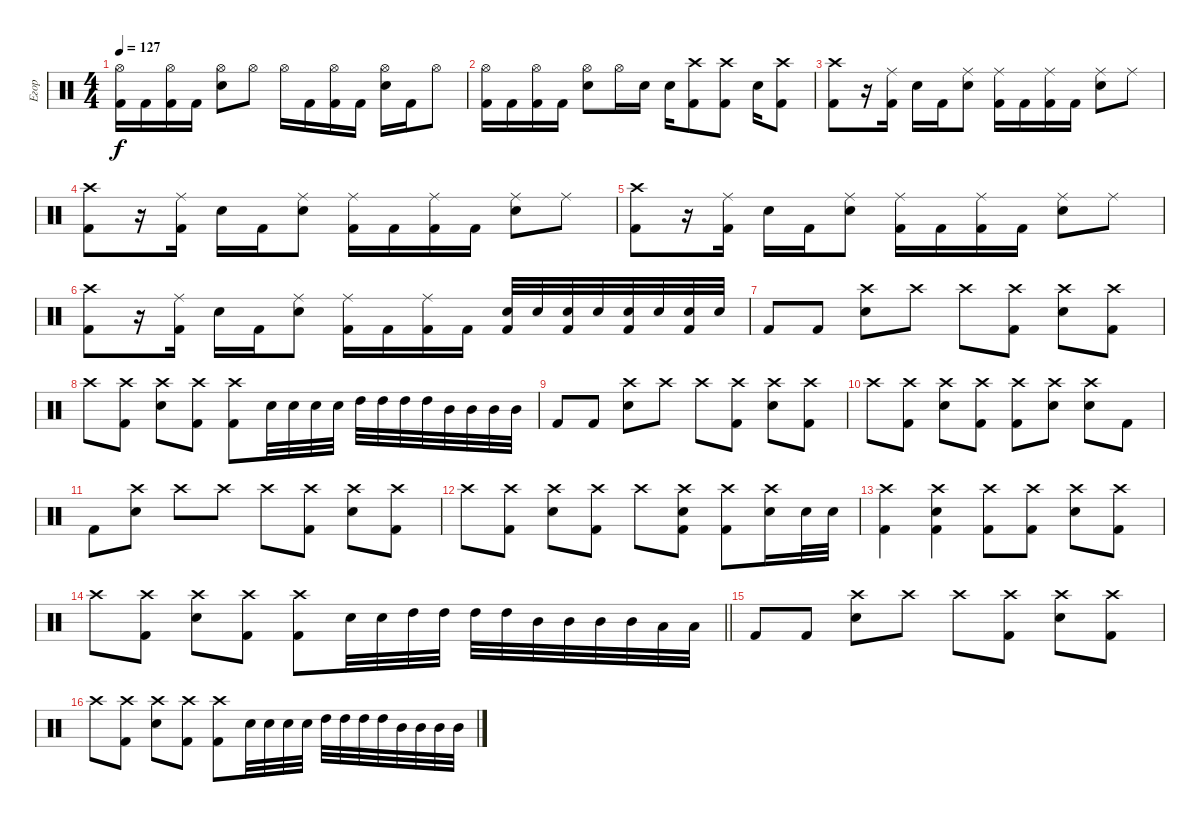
\track ("Егор" "Егор") {instrument percussion}
\staff {score}
\articulation defaults
\ts (4 4)
\tempo 127
\clef neutral
\ks c
("Hi-Hat (open)" "Kick (hit) 2").16{dy f} "Kick (hit) 2".16 ("Hi-Hat (open)" "Kick (hit) 2").16 "Kick (hit) 2".16 ("Hi-Hat (open)" "Electric Snare (hit)").8 "Hi-Hat (open)".8 "Hi-Hat (open)".16 "Kick (hit) 2".16 ("Hi-Hat (open)" "Kick (hit) 2").16 "Kick (hit) 2".16 ("Hi-Hat (open)" "Electric Snare (hit)").16 "Kick (hit) 2".16 "Hi-Hat (open)".8 |
("Hi-Hat (open)" "Kick (hit) 2").16 "Kick (hit) 2".16 ("Hi-Hat (open)" "Kick (hit) 2").16 "Kick (hit) 2".16 ("Hi-Hat (open)" "Electric Snare (hit)").8 "Hi-Hat (open)".16 "Electric Snare (hit)".16 "Electric Snare (hit)".16 ("Crash high (hit)" "Kick (hit) 2").8 ("Crash high (hit)" "Kick (hit) 2").8 "Electric Snare (hit)".16 ("Crash high (hit)" "Kick (hit) 2").8 |
("Crash high (hit)" "Kick (hit) 2").8 r.16 ("Ride (middle)" "Kick (hit) 2").16 "Electric Snare (hit)".16 "Kick (hit) 2".16 ("Ride (middle)" "Electric Snare (hit)").8 ("Ride (middle)" "Kick (hit) 2").16 "Kick (hit) 2".16 ("Ride (middle)" "Kick (hit) 2").16 "Kick (hit) 2".16 ("Ride (middle)" "Electric Snare (hit)").8 "Ride (middle)".8 |
("Crash high (hit)" "Kick (hit) 2").8 r.16 ("Ride (middle)" "Kick (hit) 2").16 "Electric Snare (hit)".16 "Kick (hit) 2".16 ("Ride (middle)" "Electric Snare (hit)").8 ("Ride (middle)" "Kick (hit) 2").16 "Kick (hit) 2".16 ("Ride (middle)" "Kick (hit) 2").16 "Kick (hit) 2".16 ("Ride (middle)" "Electric Snare (hit)").8 "Ride (middle)".8 |
("Crash high (hit)" "Kick (hit) 2").8 r.16 ("Ride (middle)" "Kick (hit) 2").16 "Electric Snare (hit)".16 "Kick (hit) 2".16 ("Ride (middle)" "Electric Snare (hit)").8 ("Ride (middle)" "Kick (hit) 2").16 "Kick (hit) 2".16 ("Ride (middle)" "Kick (hit) 2").16 "Kick (hit) 2".16 ("Ride (middle)" "Electric Snare (hit)").8 "Ride (middle)".8 |
("Crash high (hit)" "Kick (hit) 2").8 r.16 ("Ride (middle)" "Kick (hit) 2").16 "Electric Snare (hit)".16 "Kick (hit) 2".16 ("Ride (middle)" "Electric Snare (hit)").8 ("Ride (middle)" "Kick (hit) 2").16 "Kick (hit) 2".16 ("Ride (middle)" "Kick (hit) 2").16 "Kick (hit) 2".16 ("Electric Snare (hit)" "Kick (hit) 2").32 "Electric Snare (hit)".32 ("Electric Snare (hit)" "Kick (hit) 2").32 "Electric Snare (hit)".32 ("Electric Snare (hit)" "Kick (hit) 2").32 "Electric Snare (hit)".32 ("Electric Snare (hit)" "Kick (hit) 2").32 "Electric Snare (hit)".32 |
"Kick (hit) 2".8 "Kick (hit) 2".8 ("Crash high (hit)" "Electric Snare (hit)").8 "Crash high (hit)".8 "Crash high (hit)".8 ("Crash high (hit)" "Kick (hit) 2").8 ("Crash high (hit)" "Electric Snare (hit)").8 ("Crash high (hit)" "Kick (hit) 2").8 |
"Crash high (hit)".8 ("Crash high (hit)" "Kick (hit) 2").8 ("Crash high (hit)" "Electric Snare (hit)").8 ("Crash high (hit)" "Kick (hit) 2").8 ("Crash high (hit)" "Kick (hit) 2").8 "Electric Snare (hit)".32 "Electric Snare (hit)".32 "Electric Snare (hit)".32 "Electric Snare (hit)".32 "High Tom (hit)".32 "High Tom (hit)".32 "High Tom (hit)".32 "High Tom (hit)".32 "Mid Tom (hit)".32 "Mid Tom (hit)".32 "Mid Tom (hit)".32 "Mid Tom (hit)".32 |
"Kick (hit) 2".8 "Kick (hit) 2".8 ("Crash high (hit)" "Electric Snare (hit)").8 "Crash high (hit)".8 "Crash high (hit)".8 ("Crash high (hit)" "Kick (hit) 2").8 ("Crash high (hit)" "Electric Snare (hit)").8 ("Crash high (hit)" "Kick (hit) 2").8 |
"Crash high (hit)".8 ("Crash high (hit)" "Kick (hit) 2").8 ("Crash high (hit)" "Electric Snare (hit)").8 ("Crash high (hit)" "Kick (hit) 2").8 ("Crash high (hit)" "Kick (hit) 2").8 ("Crash high (hit)" "Electric Snare (hit)").8 ("Crash high (hit)" "Electric Snare (hit)").8 "Kick (hit) 2".8 |
"Kick (hit) 2".8 ("Crash high (hit)" "Electric Snare (hit)").8 "Crash high (hit)".8 "Crash high (hit)".8 "Crash high (hit)".8 ("Crash high (hit)" "Kick (hit) 2").8 ("Crash high (hit)" "Electric Snare (hit)").8 ("Crash high (hit)" "Kick (hit) 2").8 |
"Crash high (hit)".8 ("Crash high (hit)" "Kick (hit) 2").8 ("Crash high (hit)" "Electric Snare (hit)").8 ("Crash high (hit)" "Kick (hit) 2").8 "Crash high (hit)".8 ("Crash high (hit)" "Electric Snare (hit)" "Kick (hit) 2").8 ("Crash high (hit)" "Kick (hit) 2").8 ("Crash high (hit)" "Electric Snare (hit)").16 "Electric Snare (hit)".32 "Electric Snare (hit)".32 |
("Crash high (hit)" "Kick (hit) 2").4 ("Crash high (hit)" "Electric Snare (hit)" "Kick (hit) 2").4 ("Crash high (hit)" "Kick (hit) 2").8 ("Crash high (hit)" "Kick (hit) 2").8 ("Crash high (hit)" "Electric Snare (hit)").8 ("Crash high (hit)" "Kick (hit) 2").8 |
\barLineRight lightlight "Crash high (hit)".8
("Crash high (hit)" "Kick (hit) 2").8 ("Crash high (hit)" "Electric Snare (hit)").8 ("Crash high (hit)" "Kick (hit) 2").8 ("Crash high (hit)" "Kick (hit) 2").8 "Electric Snare (hit)".32 "Electric Snare (hit)".32 "High Tom (hit)".32 "High Tom (hit)".32 "High Tom (hit)".32 "High Tom (hit)".32 "Mid Tom (hit)".32 "Mid Tom (hit)".32 "Mid Tom (hit)".32 "Mid Tom (hit)".32 "Low Tom (hit)".32 "Low Tom (hit)".32 |
"Kick (hit) 2".8 "Kick (hit) 2".8 ("Crash high (hit)" "Electric Snare (hit)").8 "Crash high (hit)".8 "Crash high (hit)".8 ("Crash high (hit)" "Kick (hit) 2").8 ("Crash high (hit)" "Electric Snare (hit)").8 ("Crash high (hit)" "Kick (hit) 2").8 |
"Crash high (hit)".8 ("Crash high (hit)" "Kick (hit) 2").8 ("Crash high (hit)" "Electric Snare (hit)").8 ("Crash high (hit)" "Kick (hit) 2").8 ("Crash high (hit)" "Kick (hit) 2").8 "Electric Snare (hit)".32 "Electric Snare (hit)".32 "Electric Snare (hit)".32 "Electric Snare (hit)".32 "High Tom (hit)".32 "High Tom (hit)".32 "High Tom (hit)".32 "High Tom (hit)".32 "Mid Tom (hit)".32 "Mid Tom (hit)".32 "Mid Tom (hit)".32 "Mid Tom (hit)".32
